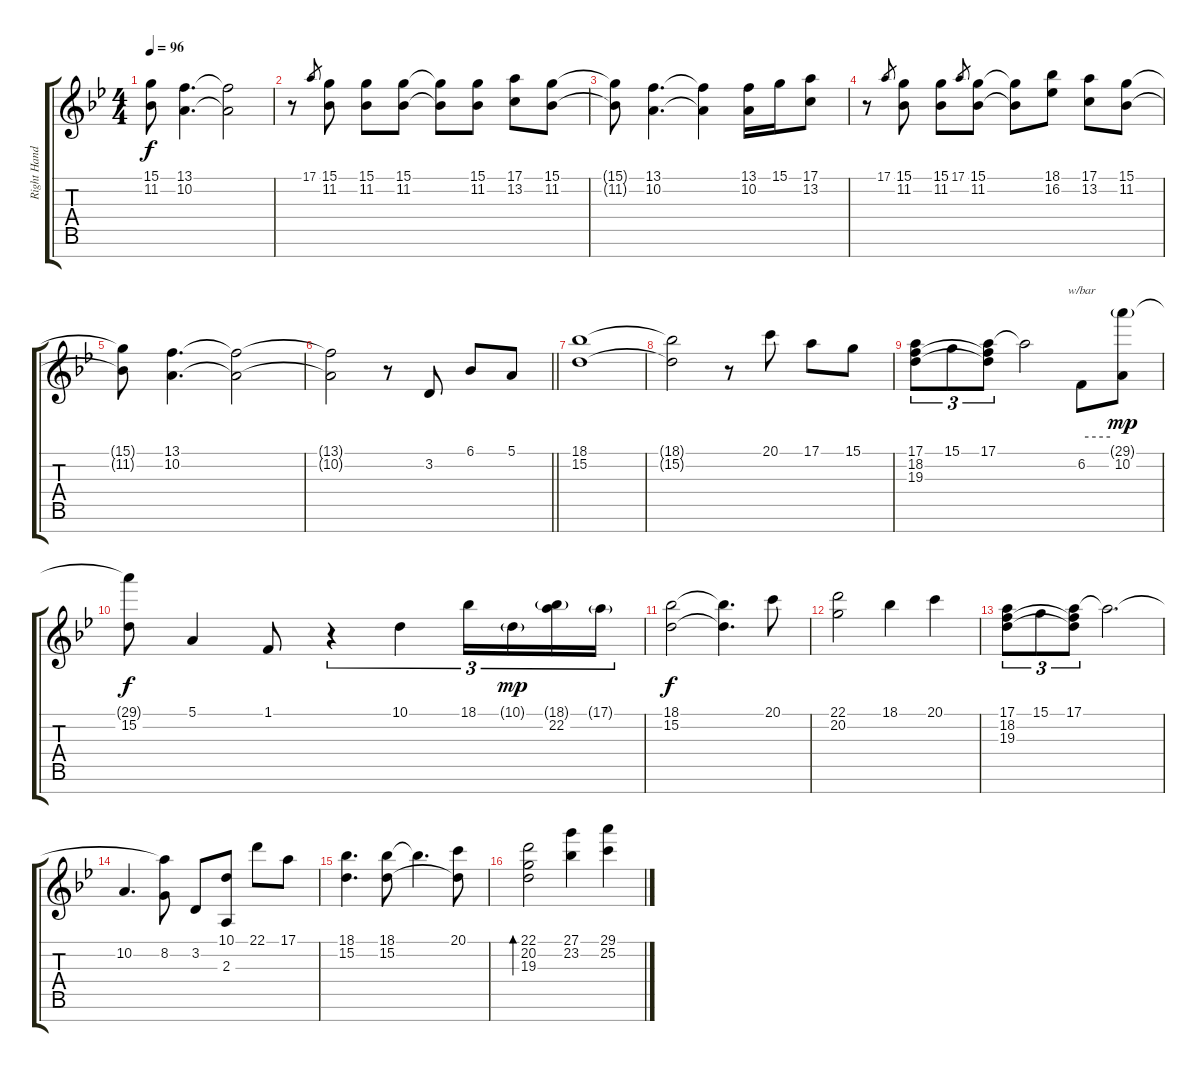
\track ("Right Hand" "Right Hand") {instrument acousticgrandpiano}
\staff {score tabs}
\tuning (E4 B3 G3 D3 A2 E2 B1) {hide}
\ts (4 4)
\tempo 96
\clef g2
\ks bb
(15.1{t} 11.2{t}).8{dy f} (13.1 10.2).4{d} (13.1{t} 10.2{t}).2 |
r.8 17.1.8{gr} (15.1 11.2).8 (15.1 11.2).8 (15.1 11.2).8 (15.1{t} 11.2{t}).8 (15.1 11.2).8 (17.1 13.2).8 (15.1 11.2).8 |
(15.1{t} 11.2{t}).8 (13.1 10.2).4{d} (13.1{t} 10.2{t}).4 (13.1 10.2).16 15.1.16 (17.1 13.2).8 |
r.8 17.1.8{gr} (15.1 11.2).8 (15.1 11.2).8 17.1.8{gr} (15.1 11.2).8 (15.1{t} 11.2{t}).8 (18.1 16.2).8 (17.1 13.2).8 (15.1 11.2).8 |
(15.1{t} 11.2{t}).8 (13.1 10.2).4{d} (13.1{t} 10.2{t}).2 |
\barLineRight lightlight
(13.1{t} 10.2{t}).2 r.8 3.2.8 6.1.8 5.1.8 |
(18.1 15.2).1 |
(18.1{t} 15.2{t}).2 r.8 20.1.8 17.1.8 15.1.8 |
(17.1 18.2 19.3).8{tu (3 2)} 15.1.8{tu (3 2)} (17.1 18.2{t} 19.3{t}).8{tu (3 2)} 17.1{t}.2 6.2.8{tbe (hold default 0 0 60 0)} (29.1{g} 10.2).8{dy mp} |
(29.1{t} 15.2).8{dy f} 5.1.4 1.1.8 r.4{tu (3 2)} 10.1.4{tu (3 2)} 18.1.16{tu (3 2)} 10.1{g}.16{tu (3 2) dy mp} (18.1{g} 22.2).16{tu (3 2)} 17.1{g}.16{tu (3 2)} |
(18.1 15.2).2{dy f} (18.1{t} 15.2{t}).4{d} 20.1.8 |
(22.1 20.2).2 18.1.4 20.1.4 |
(17.1 18.2 19.3).8{tu (3 2)} 15.1.8{tu (3 2)} (17.1 18.2{t} 19.3{t}).8{tu (3 2)} 17.1{t}.2{d} |
10.2.4{d} (17.1{t} 8.2).8 3.2.8 (10.1 2.3).8 22.1.8 17.1.8 |
(18.1 15.2).4{d} (18.1 15.2).8 18.1{t}.4{d} (20.1 15.2{t}).8 |
(22.1 20.2 19.3).2{bd 240} (27.1 23.2).4 (29.1 25.2).4
